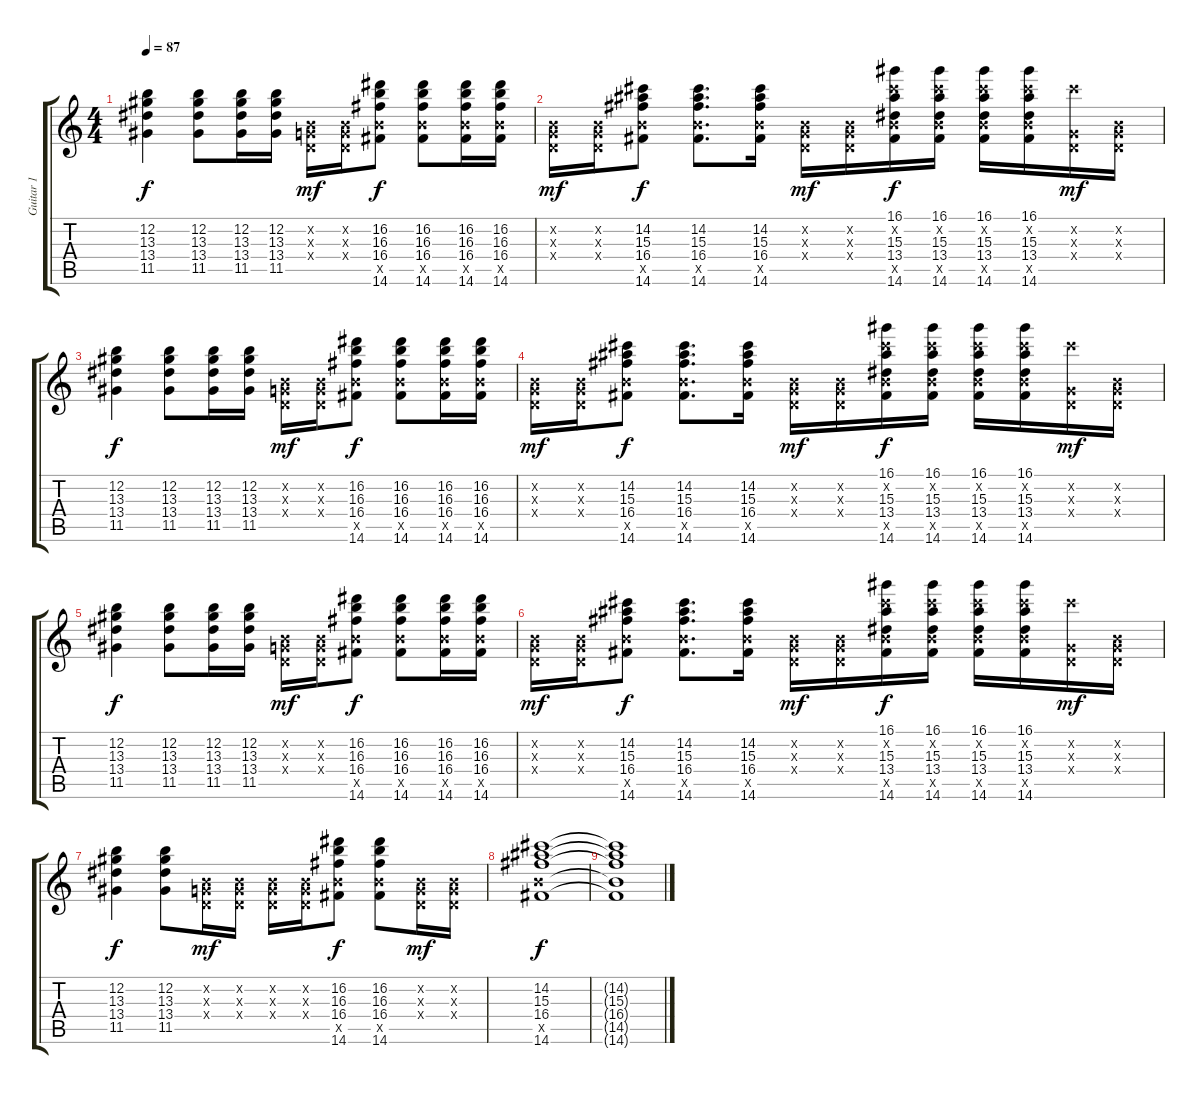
\track ("Guitar 1" "Guitar 1") {instrument electricguitarclean}
\staff {score tabs}
\tuning (E4 B3 G3 D3 A2 E2) {hide}
\ts (4 4)
\tempo 87
\clef g2
\ks c
(12.2 13.3 13.4 11.5).4{dy f} (12.2 13.3 13.4 11.5).8 (12.2 13.3 13.4 11.5).16 (12.2 13.3 13.4 11.5).16 (0.2{x} 0.3{x} 0.4{x}).16{dy mf} (0.2{x} 0.3{x} 0.4{x}).16 (16.2 16.3 16.4 14.5{x} 14.6).8{dy f} (16.2 16.3 16.4 14.5{x} 14.6).8 (16.2 16.3 16.4 14.5{x} 14.6).16 (16.2 16.3 16.4 14.5{x} 14.6).16 |
(0.2{x} 0.3{x} 0.4{x}).16{dy mf} (0.2{x} 0.3{x} 0.4{x}).16 (14.2 15.3 16.4 14.5{x} 14.6).8{dy f} (14.2 15.3 16.4 14.5{x} 14.6).8{d} (14.2 15.3 16.4 14.5{x} 14.6).16 (0.2{x} 0.3{x} 0.4{x}).16{dy mf} (0.2{x} 0.3{x} 0.4{x}).16 (16.1 14.2{x} 15.3 13.4 14.5{x} 14.6).16{dy f} (16.1 14.2{x} 15.3 13.4 14.5{x} 14.6).16 (16.1 14.2{x} 15.3 13.4 14.5{x} 14.6).16 (16.1 14.2{x} 15.3 13.4 14.5{x} 14.6).16 (14.2{x} 0.3{x} 0.4{x}).16{dy mf} (0.2{x} 0.3{x} 0.4{x}).16 |
(12.2 13.3 13.4 11.5).4{dy f} (12.2 13.3 13.4 11.5).8 (12.2 13.3 13.4 11.5).16 (12.2 13.3 13.4 11.5).16 (0.2{x} 0.3{x} 0.4{x}).16{dy mf} (0.2{x} 0.3{x} 0.4{x}).16 (16.2 16.3 16.4 14.5{x} 14.6).8{dy f} (16.2 16.3 16.4 14.5{x} 14.6).8 (16.2 16.3 16.4 14.5{x} 14.6).16 (16.2 16.3 16.4 14.5{x} 14.6).16 |
(0.2{x} 0.3{x} 0.4{x}).16{dy mf} (0.2{x} 0.3{x} 0.4{x}).16 (14.2 15.3 16.4 14.5{x} 14.6).8{dy f} (14.2 15.3 16.4 14.5{x} 14.6).8{d} (14.2 15.3 16.4 14.5{x} 14.6).16 (0.2{x} 0.3{x} 0.4{x}).16{dy mf} (0.2{x} 0.3{x} 0.4{x}).16 (16.1 14.2{x} 15.3 13.4 14.5{x} 14.6).16{dy f} (16.1 14.2{x} 15.3 13.4 14.5{x} 14.6).16 (16.1 14.2{x} 15.3 13.4 14.5{x} 14.6).16 (16.1 14.2{x} 15.3 13.4 14.5{x} 14.6).16 (14.2{x} 0.3{x} 0.4{x}).16{dy mf} (0.2{x} 0.3{x} 0.4{x}).16 |
(12.2 13.3 13.4 11.5).4{dy f} (12.2 13.3 13.4 11.5).8 (12.2 13.3 13.4 11.5).16 (12.2 13.3 13.4 11.5).16 (0.2{x} 0.3{x} 0.4{x}).16{dy mf} (0.2{x} 0.3{x} 0.4{x}).16 (16.2 16.3 16.4 14.5{x} 14.6).8{dy f} (16.2 16.3 16.4 14.5{x} 14.6).8 (16.2 16.3 16.4 14.5{x} 14.6).16 (16.2 16.3 16.4 14.5{x} 14.6).16 |
(0.2{x} 0.3{x} 0.4{x}).16{dy mf} (0.2{x} 0.3{x} 0.4{x}).16 (14.2 15.3 16.4 14.5{x} 14.6).8{dy f} (14.2 15.3 16.4 14.5{x} 14.6).8{d} (14.2 15.3 16.4 14.5{x} 14.6).16 (0.2{x} 0.3{x} 0.4{x}).16{dy mf} (0.2{x} 0.3{x} 0.4{x}).16 (16.1 14.2{x} 15.3 13.4 14.5{x} 14.6).16{dy f} (16.1 14.2{x} 15.3 13.4 14.5{x} 14.6).16 (16.1 14.2{x} 15.3 13.4 14.5{x} 14.6).16 (16.1 14.2{x} 15.3 13.4 14.5{x} 14.6).16 (14.2{x} 0.3{x} 0.4{x}).16{dy mf} (0.2{x} 0.3{x} 0.4{x}).16 |
(12.2 13.3 13.4 11.5).4{dy f} (12.2 13.3 13.4 11.5).8 (0.2{x} 0.3{x} 0.4{x}).16{dy mf} (0.2{x} 0.3{x} 0.4{x}).16 (0.2{x} 0.3{x} 0.4{x}).16 (0.2{x} 0.3{x} 0.4{x}).16 (16.2 16.3 16.4 14.5{x} 14.6).8{dy f} (16.2 16.3 16.4 14.5{x} 14.6).8 (0.2{x} 0.3{x} 0.4{x}).16{dy mf} (0.2{x} 0.3{x} 0.4{x}).16 |
(14.2 15.3 16.4 14.5{x} 14.6).1{dy f} |
(14.2{t} 15.3{t} 16.4{t} 14.5{t} 14.6{t}).1
